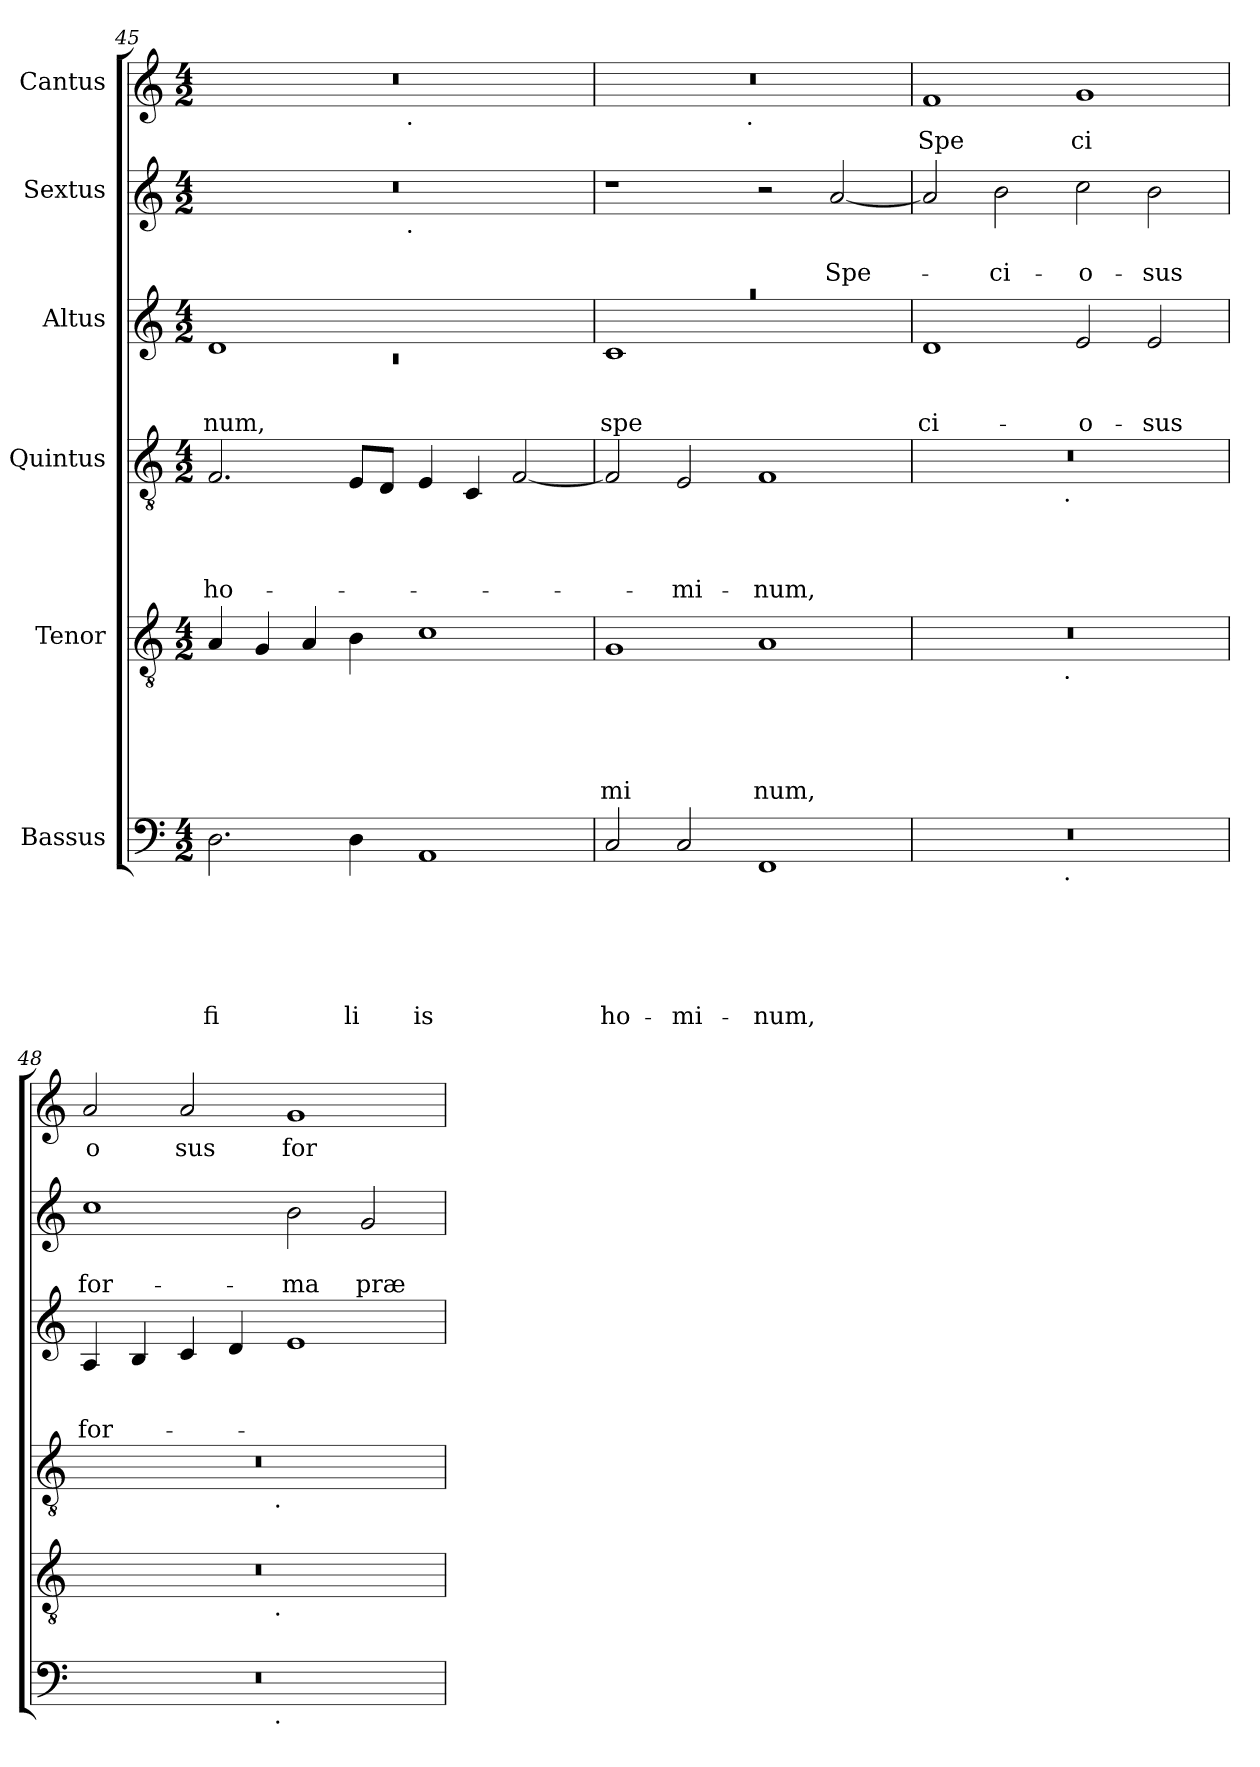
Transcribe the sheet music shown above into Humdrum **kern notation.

**kern	**text	**text	**text	**text	**text	**text	**kern	**text	**text	**text	**text	**text	**kern	**text	**text	**text	**text	**kern	**text	**text	**text	**kern	**text	**text	**kern	**text
*part6	*part6	*part6	*part6	*part6	*part6	*part6	*part5	*part5	*part5	*part5	*part5	*part5	*part4	*part4	*part4	*part4	*part4	*part3	*part3	*part3	*part3	*part2	*part2	*part2	*part1	*part1
*staff6	*staff6	*staff6	*staff6	*staff6	*staff6	*staff6	*staff5	*staff5	*staff5	*staff5	*staff5	*staff5	*staff4	*staff4	*staff4	*staff4	*staff4	*staff3	*staff3	*staff3	*staff3	*staff2	*staff2	*staff2	*staff1	*staff1
*I"Bassus	*	*	*	*	*	*	*I"Tenor	*	*	*	*	*	*I"Quintus	*	*	*	*	*I"Altus	*	*	*	*I"Sextus	*	*	*I"Cantus	*
*clefF4	*	*	*	*	*	*	*clefGv2	*	*	*	*	*	*clefGv2	*	*	*	*	*clefG2	*	*	*	*clefG2	*	*	*clefG2	*
*k[]	*	*	*	*	*	*	*k[]	*	*	*	*	*	*k[]	*	*	*	*	*k[]	*	*	*	*k[]	*	*	*k[]	*
*C:	*	*	*	*	*	*	*C:	*	*	*	*	*	*C:	*	*	*	*	*C:	*	*	*	*C:	*	*	*C:	*
*M4/2	*	*	*	*	*	*	*M4/2	*	*	*	*	*	*M4/2	*	*	*	*	*M4/2	*	*	*	*M4/2	*	*	*M4/2	*
=45	=45	=45	=45	=45	=45	=45	=45	=45	=45	=45	=45	=45	=45	=45	=45	=45	=45	=45	=45	=45	=45	=45	=45	=45	=45	=45
*	*	*	*	*	*	*	*	*	*	*	*	*	*	*	*	*	*	*^	*	*	*	*	*	*	*	*
!	!	!	!	!	!	!LO:LY:b	!	!	!	!	!	!	!	!	!	!	!LO:LY:b	!	!LO:N:vis=1	!	!	!LO:LY:b	!	!	!	!	!
*	*	*	*	*	*	*	*	*	*	*	*	*	*	*	*	*	*	*	*	*	*	*	*^	*	*	*^	*
2.D\	.	.	.	.	.	fi	4A/	.	.	.	.	.	2.F/	.	.	.	ho-	1d	0rc	.	.	num,	0r	2ryy	.	.	0r	2ryy	.
.	.	.	.	.	.	.	4G/	.	.	.	.	.	.	.	.	.	.	.	.	.	.	.	.	.	.	.	.	.	.
.	.	.	.	.	.	.	4A/	.	.	.	.	.	.	.	.	.	.	.	.	.	.	.	.	4...ryy	.	.	.	4...ryy	.
!	!	!	!	!	!	!LO:LY:b	!	!	!	!	!	!	!	!	!	!	!	!	!	!	!	!	!	!	!	!	!	!	!
4D\	.	.	.	.	.	li	4B\	.	.	.	.	.	8E/L	.	.	.	.	.	.	.	.	.	.	.	.	.	.	.	.
.	.	.	.	.	.	.	.	.	.	.	.	.	8D/J	.	.	.	.	.	.	.	.	.	.	.	.	.	.	.	.
!	!	!	!	!	!	!	!	!	!	!	!	!	!	!	!	!	!	!	!	!	!	!	!	!	!	!	!	!LO:TX:b:t=.	!
!	!	!	!	!	!	!	!	!	!	!	!	!	!	!	!	!	!	!	!	!	!	!	!	!LO:TX:b:t=.	!	!	!	!	!
.	.	.	.	.	.	.	.	.	.	.	.	.	.	.	.	.	.	.	.	.	.	.	.	1ryy	.	.	.	1ryy	.
!	!	!	!	!	!	!LO:LY:b	!	!	!	!	!	!	!	!	!	!	!	!	!	!	!	!	!	!	!	!	!	!	!
1AA	.	.	.	.	.	is	1c	.	.	.	.	.	4E/	.	.	.	.	1ryy	.	.	.	.	.	.	.	.	.	.	.
.	.	.	.	.	.	.	.	.	.	.	.	.	4C/	.	.	.	.	.	.	.	.	.	.	.	.	.	.	.	.
.	.	.	.	.	.	.	.	.	.	.	.	.	[>2F/	.	.	.	.	.	.	.	.	.	.	.	.	.	.	.	.
.	.	.	.	.	.	.	.	.	.	.	.	.	.	.	.	.	.	.	.	.	.	.	.	32ryy	.	.	.	32ryy	.
!!LO:LB:g=z	!!
=46	=46	=46	=46	=46	=46	=46	=46	=46	=46	=46	=46	=46	=46	=46	=46	=46	=46	=46	=46	=46	=46	=46	=46	=46	=46	=46	=46	=46	=46
!	!	!	!	!	!	!LO:LY:b	!	!	!	!	!	!LO:LY:b	!	!	!	!	!	!LO:N:vis=1	!	!	!	!LO:LY:b	!	!	!	!	!	!	!
*	*	*	*	*	*	*	*	*	*	*	*	*	*	*	*	*	*	*	*	*	*	*	*v	*v	*	*	*	*	*
2C/	.	.	.	.	.	ho-	1G	.	.	.	.	-mi	2F/]	.	.	.	.	0raa	1c	.	.	spe-	1r	.	.	0r	2ryy	.
!	!	!	!	!	!	!LO:LY:b	!	!	!	!	!	!	!	!	!	!	!LO:LY:b	!	!	!	!	!	!	!	!	!	!	!
2C/	.	.	.	.	.	-mi-	.	.	.	.	.	.	2E/	.	.	.	-mi-	.	.	.	.	.	.	.	.	.	4...ryy	.
!	!	!	!	!	!	!	!	!	!	!	!	!	!	!	!	!	!	!	!	!	!	!	!	!	!	!	!LO:TX:b:t=.	!
.	.	.	.	.	.	.	.	.	.	.	.	.	.	.	.	.	.	.	.	.	.	.	.	.	.	.	1ryy	.
!	!	!	!	!	!	!LO:LY:b	!	!	!	!	!	!LO:LY:b	!	!	!	!	!LO:LY:b	!	!	!	!	!	!	!	!	!	!	!
1FF	.	.	.	.	.	-num,	1A	.	.	.	.	num,	1F	.	.	.	-num,	.	1ryy	.	.	.	2r	.	.	.	.	.
!	!	!	!	!	!	!	!	!	!	!	!	!	!	!	!	!	!	!	!	!	!	!	!	!	!LO:LY:b	!	!	!
.	.	.	.	.	.	.	.	.	.	.	.	.	.	.	.	.	.	.	.	.	.	.	[<2a/	.	Spe-	.	.	.
.	.	.	.	.	.	.	.	.	.	.	.	.	.	.	.	.	.	.	.	.	.	.	.	.	.	.	32ryy	.
=47	=47	=47	=47	=47	=47	=47	=47	=47	=47	=47	=47	=47	=47	=47	=47	=47	=47	=47	=47	=47	=47	=47	=47	=47	=47	=47	=47	=47
!	!	!	!	!	!	!	!	!	!	!	!	!	!	!	!	!	!	!	!	!	!	!LO:LY:b	!	!	!	!	!	!LO:LY:b
*^	*	*	*	*	*	*	*^	*	*	*	*	*	*^	*	*	*	*	*v	*v	*	*	*	*	*	*	*v	*v	*
0r	2ryy	.	.	.	.	.	.	0r	2ryy	.	.	.	.	.	0r	2ryy	.	.	.	.	1d	.	.	-ci-	2a/]	.	.	1f	Spe
!	!	!	!	!	!	!	!	!	!	!	!	!	!	!	!	!	!	!	!	!	!	!	!	!	!	!	!LO:LY:b	!	!
.	4...ryy	.	.	.	.	.	.	.	4...ryy	.	.	.	.	.	.	4...ryy	.	.	.	.	.	.	.	.	2b\	.	-ci-	.	.
!	!	!	!	!	!	!	!	!	!	!	!	!	!	!	!	!LO:TX:b:t=.	!	!	!	!	!	!	!	!	!	!	!	!	!
!	!	!	!	!	!	!	!	!	!LO:TX:b:t=.	!	!	!	!	!	!	!	!	!	!	!	!	!	!	!	!	!	!	!	!
!	!LO:TX:b:t=.	!	!	!	!	!	!	!	!	!	!	!	!	!	!	!	!	!	!	!	!	!	!	!	!	!	!	!	!
.	1ryy	.	.	.	.	.	.	.	1ryy	.	.	.	.	.	.	1ryy	.	.	.	.	.	.	.	.	.	.	.	.	.
!	!	!	!	!	!	!	!	!	!	!	!	!	!	!	!	!	!	!	!	!	!	!	!	!LO:LY:b	!	!	!LO:LY:b	!	!LO:LY:b
.	.	.	.	.	.	.	.	.	.	.	.	.	.	.	.	.	.	.	.	.	2e/	.	.	-o-	2cc\	.	-o-	1g	ci
!	!	!	!	!	!	!	!	!	!	!	!	!	!	!	!	!	!	!	!	!	!	!	!	!LO:LY:b	!	!	!LO:LY:b	!	!
.	.	.	.	.	.	.	.	.	.	.	.	.	.	.	.	.	.	.	.	.	2e/	.	.	-sus	2b\	.	-sus	.	.
.	32ryy	.	.	.	.	.	.	.	32ryy	.	.	.	.	.	.	32ryy	.	.	.	.	.	.	.	.	.	.	.	.	.
=48	=48	=48	=48	=48	=48	=48	=48	=48	=48	=48	=48	=48	=48	=48	=48	=48	=48	=48	=48	=48	=48	=48	=48	=48	=48	=48	=48	=48	=48
!	!	!	!	!	!	!	!	!	!	!	!	!	!	!	!	!	!	!	!	!	!	!	!	!LO:LY:b	!	!	!LO:LY:b	!	!LO:LY:b
0r	2ryy	.	.	.	.	.	.	0r	2ryy	.	.	.	.	.	0r	2ryy	.	.	.	.	4A/	.	.	for-	1cc	.	for-	2a/	o
.	.	.	.	.	.	.	.	.	.	.	.	.	.	.	.	.	.	.	.	.	4B/	.	.	.	.	.	.	.	.
!	!	!	!	!	!	!	!	!	!	!	!	!	!	!	!	!	!	!	!	!	!	!	!	!	!	!	!	!	!LO:LY:b
.	4...ryy	.	.	.	.	.	.	.	4...ryy	.	.	.	.	.	.	4...ryy	.	.	.	.	4c/	.	.	.	.	.	.	2a/	sus
.	.	.	.	.	.	.	.	.	.	.	.	.	.	.	.	.	.	.	.	.	4d/	.	.	.	.	.	.	.	.
!	!	!	!	!	!	!	!	!	!	!	!	!	!	!	!	!LO:TX:b:t=.	!	!	!	!	!	!	!	!	!	!	!	!	!
!	!	!	!	!	!	!	!	!	!LO:TX:b:t=.	!	!	!	!	!	!	!	!	!	!	!	!	!	!	!	!	!	!	!	!
!	!LO:TX:b:t=.	!	!	!	!	!	!	!	!	!	!	!	!	!	!	!	!	!	!	!	!	!	!	!	!	!	!	!	!
.	1ryy	.	.	.	.	.	.	.	1ryy	.	.	.	.	.	.	1ryy	.	.	.	.	.	.	.	.	.	.	.	.	.
!	!	!	!	!	!	!	!	!	!	!	!	!	!	!	!	!	!	!	!	!	!	!	!	!	!	!	!LO:LY:b	!	!LO:LY:b
.	.	.	.	.	.	.	.	.	.	.	.	.	.	.	.	.	.	.	.	.	1e	.	.	.	2b\	.	-ma	1g	for
!	!	!	!	!	!	!	!	!	!	!	!	!	!	!	!	!	!	!	!	!	!	!	!	!	!	!	!LO:LY:b	!	!
.	.	.	.	.	.	.	.	.	.	.	.	.	.	.	.	.	.	.	.	.	.	.	.	.	2g/	.	præ	.	.
.	32ryy	.	.	.	.	.	.	.	32ryy	.	.	.	.	.	.	32ryy	.	.	.	.	.	.	.	.	.	.	.	.	.
*v	*v	*	*	*	*	*	*	*	*	*	*	*	*	*	*v	*v	*	*	*	*	*	*	*	*	*	*	*	*	*
*	*	*	*	*	*	*	*v	*v	*	*	*	*	*	*	*	*	*	*	*	*	*	*	*	*	*	*	*
=	=	=	=	=	=	=	=	=	=	=	=	=	=	=	=	=	=	=	=	=	=	=	=	=	=	=
*-	*-	*-	*-	*-	*-	*-	*-	*-	*-	*-	*-	*-	*-	*-	*-	*-	*-	*-	*-	*-	*-	*-	*-	*-	*-	*-
